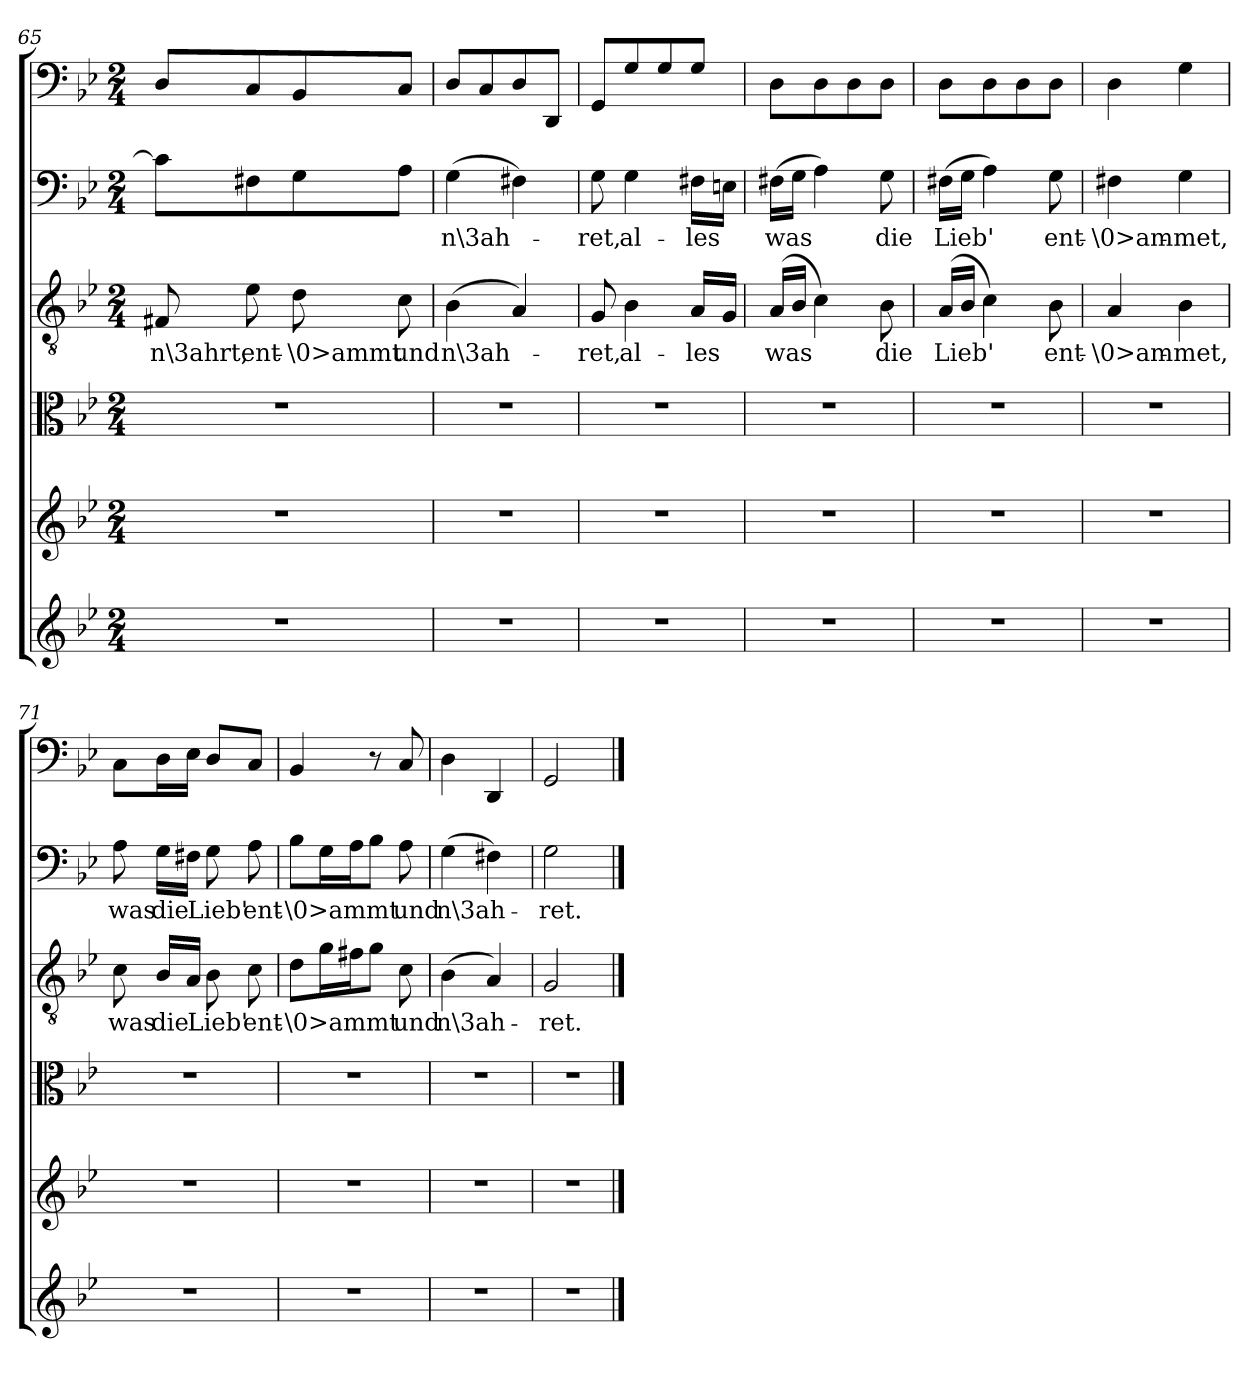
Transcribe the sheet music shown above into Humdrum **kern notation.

**kern	**kern	**kern	**kern	**text	**kern	**text	**kern
*part6	*part5	*part4	*part3	*part3	*part2	*part2	*part1
*staff6	*staff5	*staff4	*staff3	*staff3	*staff2	*staff2	*staff1
*clefG2	*clefG2	*clefC3	*clefGv2	*	*clefF4	*	*clefF4
*k[b-e-]	*k[b-e-]	*k[b-e-]	*k[b-e-]	*	*k[b-e-]	*	*k[b-e-]
*B-:	*B-:	*B-:	*B-:	*	*B-:	*	*B-:
*M2/4	*M2/4	*M2/4	*M2/4	*	*M2/4	*	*M2/4
=65	=65	=65	=65	=65	=65	=65	=65
2r	2r	2r	8F#X/	n\3ahrt,	8c\L]	.	8D/L
.	.	.	8e-\	ent-	8F#X\	.	8C/
.	.	.	8d\	-\0>ammt	8G\	.	8BB-/
.	.	.	8c\	und	8A\J	.	8C/J
=66	=66	=66	=66	=66	=66	=66	=66
2r	2r	2r	(4B-\	n\3ah-	(4G\	n\3ah-	8D/L
.	.	.	.	.	.	.	8C/
.	.	.	4A/)	.	4F#X\)	.	8D/
.	.	.	.	.	.	.	8DD/J
=67	=67	=67	=67	=67	=67	=67	=67
2r	2r	2r	8G/	-ret,	8G\	-ret,	8GG/L
.	.	.	4B-\	al-	4G\	al-	8G/
.	.	.	.	.	.	.	8G/
.	.	.	16A/LL	-les	16F#X\LL	-les	8G/J
.	.	.	16G/JJ	.	16En\JJ	.	.
=68	=68	=68	=68	=68	=68	=68	=68
2r	2r	2r	(16A/LL	was	(16F#X\LL	was	8D\L
.	.	.	16B-/JJ	.	16G\JJ	.	.
.	.	.	4c\)	.	4A\)	.	8D\
.	.	.	.	.	.	.	8D\
.	.	.	8B-\	die	8G\	die	8D\J
=69	=69	=69	=69	=69	=69	=69	=69
2r	2r	2r	(16A/LL	Lieb'	(16F#X\LL	Lieb'	8D\L
.	.	.	16B-/JJ	.	16G\JJ	.	.
.	.	.	4c\)	.	4A\)	.	8D\
.	.	.	.	.	.	.	8D\
.	.	.	8B-\	ent-	8G\	ent-	8D\J
=70	=70	=70	=70	=70	=70	=70	=70
2r	2r	2r	4A/	-\0>am-	4F#X\	-\0>am-	4D\
.	.	.	4B-\	-met,	4G\	-met,	4G\
=71	=71	=71	=71	=71	=71	=71	=71
2r	2r	2r	8c\	was	8A\	was	8C\L
.	.	.	16B-/LL	die	16G\LL	die	16D\L
.	.	.	16A/JJ	.	16F#X\JJ	.	16E-\JJ
.	.	.	8B-\	Lieb'	8G\	Lieb'	8D/L
.	.	.	8c\	ent-	8A\	ent-	8C/J
=72	=72	=72	=72	=72	=72	=72	=72
2r	2r	2r	8d\L	-\0>ammt	8B-\L	-\0>ammt	4BB-/
.	.	.	16g\L	.	16G\L	.	.
.	.	.	16f#X\J	.	16A\J	.	.
.	.	.	8g\J	.	8B-\J	.	8r
.	.	.	8c\	und	8A\	und	8C/
=73	=73	=73	=73	=73	=73	=73	=73
2r	2r	2r	(4B-\	n\3ah-	(4G\	n\3ah-	4D\
.	.	.	4A/)	.	4F#X\)	.	4DD/
=74	=74	=74	=74	=74	=74	=74	=74
2r	2r	2r	2G/	-ret.	2G\	-ret.	2GG/
==	==	==	==	==	==	==	==
*-	*-	*-	*-	*-	*-	*-	*-
